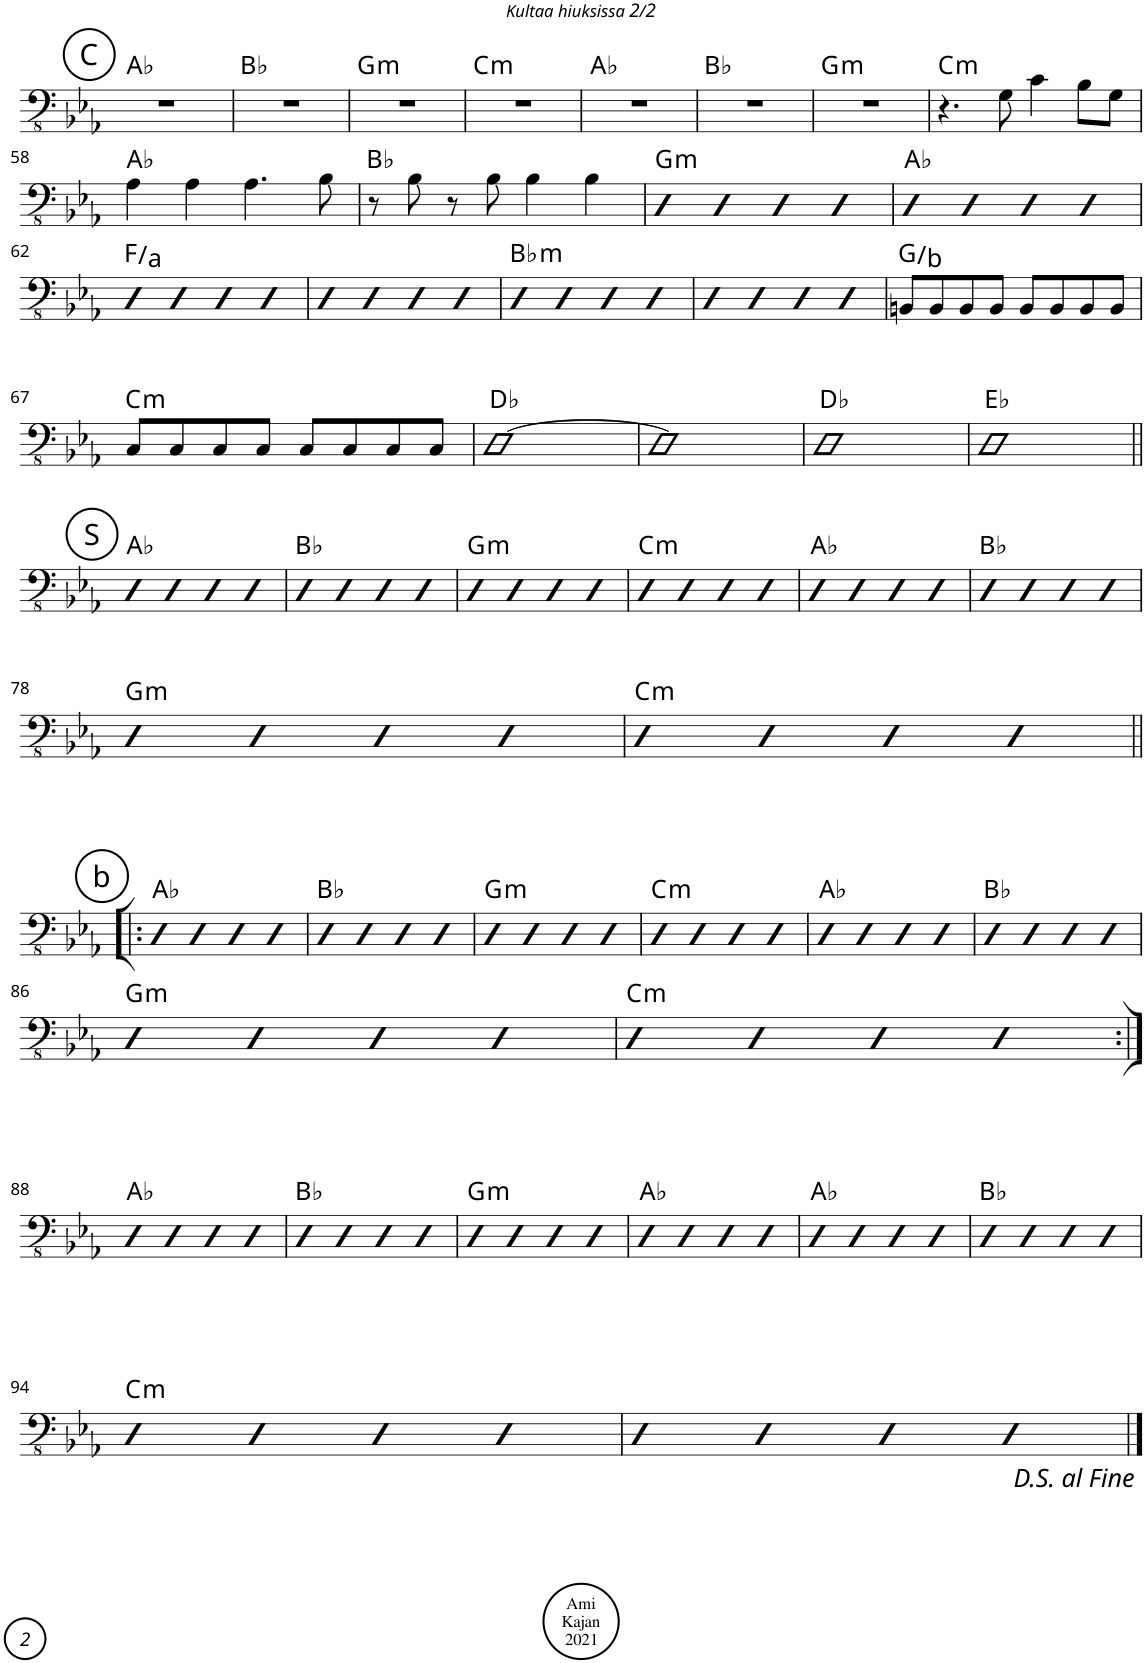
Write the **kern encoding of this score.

**kern	**harte
*part1	*part1
*staff1	*
*I"Acoustic Bass	*
*I'Bass	*
!!LO:PB:g=z
*clefFv4	*
*k[b-e-a-]	*
*M4/4	*
*met(c)	*
!!LO:REH:place=s1:a:cj:enc=circle:fs=14:t=C
=50	=50
1r	Ab:maj
=51	=51
1r	Bb:maj
=52	=52
!	!LO:H:kt=m
1r	G:min
=53	=53
!	!LO:H:kt=m
1r	C:min
=54	=54
1r	Ab:maj
=55	=55
1r	Bb:maj
=56	=56
!	!LO:H:kt=m
1r	G:min
=57	=57
!	!LO:H:kt=m
4.r	C:min
8GG\	.
4C\	.
8BB-\L	.
8GG\J	.
!!LO:LB:g=z
=58	=58
4AA-\	Ab:maj
4AA-\	.
4.AA-\	.
8BB-\	.
=59	=59
8r	Bb:maj
8BB-\	.
8r	.
8BB-\	.
4BB-\	.
4BB-\	.
=60	=60
!	!LO:H:kt=m
4FF	G:min
4FF	.
4FF	.
4FF	.
=61	=61
4FF	Ab:maj
4FF	.
4FF	.
4FF	.
!!LO:LB:g=z
=62	=62
4FF	F:maj/3
4FF	.
4FF	.
4FF	.
=63	=63
4FF	.
4FF	.
4FF	.
4FF	.
=64	=64
!	!LO:H:kt=m
4FF	Bb:min
4FF	.
4FF	.
4FF	.
=65	=65
4FF	.
4FF	.
4FF	.
4FF	.
=66	=66
8BBBn/L	G:maj/3
8BBB/	.
8BBB/	.
8BBB/J	.
8BBB/L	.
8BBB/	.
8BBB/	.
8BBB/J	.
!!LO:LB:g=z
=67	=67
!	!LO:H:kt=m
8CC/L	C:min
8CC/	.
8CC/	.
8CC/J	.
8CC/L	.
8CC/	.
8CC/	.
8CC/J	.
=68	=68
[1FF	Db:maj
=69	=69
1FF]	.
=70	=70
1FF	Db:maj
=71	=71
1FF	Eb:maj
!!LO:LB:g=z
!!LO:REH:place=s1:a:cj:enc=circle:fs=14:t=S
=72||	=72||
4FF	Ab:maj
4FF	.
4FF	.
4FF	.
=73	=73
4FF	Bb:maj
4FF	.
4FF	.
4FF	.
=74	=74
!	!LO:H:kt=m
4FF	G:min
4FF	.
4FF	.
4FF	.
=75	=75
!	!LO:H:kt=m
4FF	C:min
4FF	.
4FF	.
4FF	.
=76	=76
4FF	Ab:maj
4FF	.
4FF	.
4FF	.
=77	=77
4FF	Bb:maj
4FF	.
4FF	.
4FF	.
!!LO:LB:g=z
=78	=78
!	!LO:H:kt=m
4FF	G:min
4FF	.
4FF	.
4FF	.
=79	=79
!	!LO:H:kt=m
4FF	C:min
4FF	.
4FF	.
4FF	.
!!LO:LB:g=z
!!LO:REH:place=s1:a:cj:enc=circle:fs=14:t=b
=80!|:	=80!|:
4FF	Ab:maj
4FF	.
4FF	.
4FF	.
=81	=81
4FF	Bb:maj
4FF	.
4FF	.
4FF	.
=82	=82
!	!LO:H:kt=m
4FF	G:min
4FF	.
4FF	.
4FF	.
=83	=83
!	!LO:H:kt=m
4FF	C:min
4FF	.
4FF	.
4FF	.
=84	=84
4FF	Ab:maj
4FF	.
4FF	.
4FF	.
=85	=85
4FF	Bb:maj
4FF	.
4FF	.
4FF	.
!!LO:LB:g=z
=86	=86
!	!LO:H:kt=m
4FF	G:min
4FF	.
4FF	.
4FF	.
=87	=87
!	!LO:H:kt=m
4FF	C:min
4FF	.
4FF	.
4FF	.
!!LO:LB:g=z
=88:|!	=88:|!
4FF	Ab:maj
4FF	.
4FF	.
4FF	.
=89	=89
4FF	Bb:maj
4FF	.
4FF	.
4FF	.
=90	=90
!	!LO:H:kt=m
4FF	G:min
4FF	.
4FF	.
4FF	.
=91	=91
4FF	Ab:maj
4FF	.
4FF	.
4FF	.
=92	=92
4FF	Ab:maj
4FF	.
4FF	.
4FF	.
=93	=93
4FF	Bb:maj
4FF	.
4FF	.
4FF	.
!!LO:LB:g=z
=94	=94
!	!LO:H:kt=m
4FF	C:min
4FF	.
4FF	.
4FF	.
=95	=95
4FF	.
4FF	.
4FF	.
4FF	.
==	==
*-	*-
